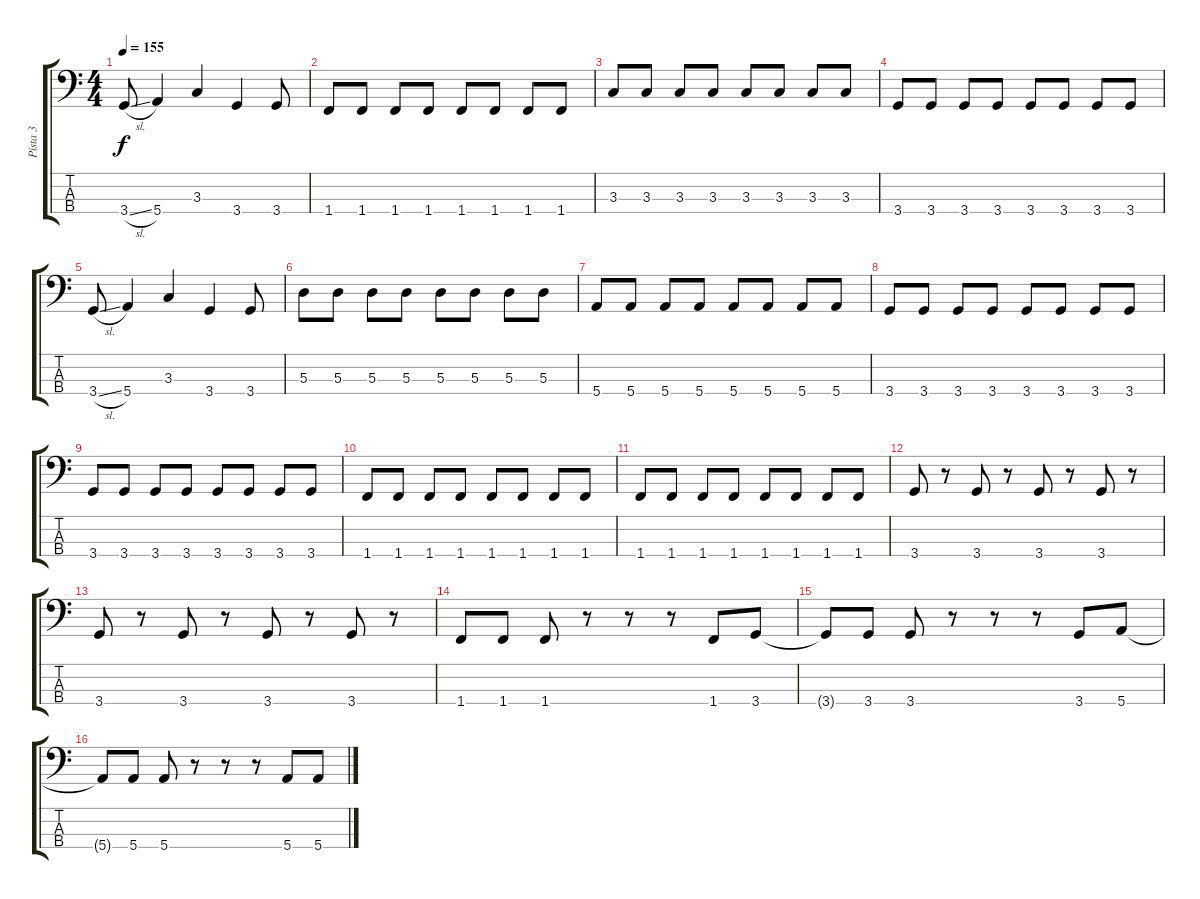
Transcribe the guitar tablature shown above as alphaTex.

\track ("Pista 3" "Pista 3") {instrument electricbassfinger}
\staff {score tabs}
\tuning (G2 D2 A1 E1) {hide}
\ts (4 4)
\tempo 155
\clef f4
\ks c
3.4{sl}.8{dy f} 5.4.4 3.3.4 3.4.4 3.4.8 |
1.4.8 1.4.8 1.4.8 1.4.8 1.4.8 1.4.8 1.4.8 1.4.8 |
3.3.8 3.3.8 3.3.8 3.3.8 3.3.8 3.3.8 3.3.8 3.3.8 |
3.4.8 3.4.8 3.4.8 3.4.8 3.4.8 3.4.8 3.4.8 3.4.8 |
3.4{sl}.8 5.4.4 3.3.4 3.4.4 3.4.8 |
5.3.8 5.3.8 5.3.8 5.3.8 5.3.8 5.3.8 5.3.8 5.3.8 |
5.4.8 5.4.8 5.4.8 5.4.8 5.4.8 5.4.8 5.4.8 5.4.8 |
3.4.8 3.4.8 3.4.8 3.4.8 3.4.8 3.4.8 3.4.8 3.4.8 |
3.4.8 3.4.8 3.4.8 3.4.8 3.4.8 3.4.8 3.4.8 3.4.8 |
1.4.8 1.4.8 1.4.8 1.4.8 1.4.8 1.4.8 1.4.8 1.4.8 |
1.4.8 1.4.8 1.4.8 1.4.8 1.4.8 1.4.8 1.4.8 1.4.8 |
3.4.8 r.8 3.4.8 r.8 3.4.8 r.8 3.4.8 r.8 |
3.4.8 r.8 3.4.8 r.8 3.4.8 r.8 3.4.8 r.8 |
1.4.8 1.4.8 1.4.8 r.8 r.8 r.8 1.4.8 3.4.8 |
3.4{t}.8 3.4.8 3.4.8 r.8 r.8 r.8 3.4.8 5.4.8 |
5.4{t}.8 5.4.8 5.4.8 r.8 r.8 r.8 5.4.8 5.4.8
